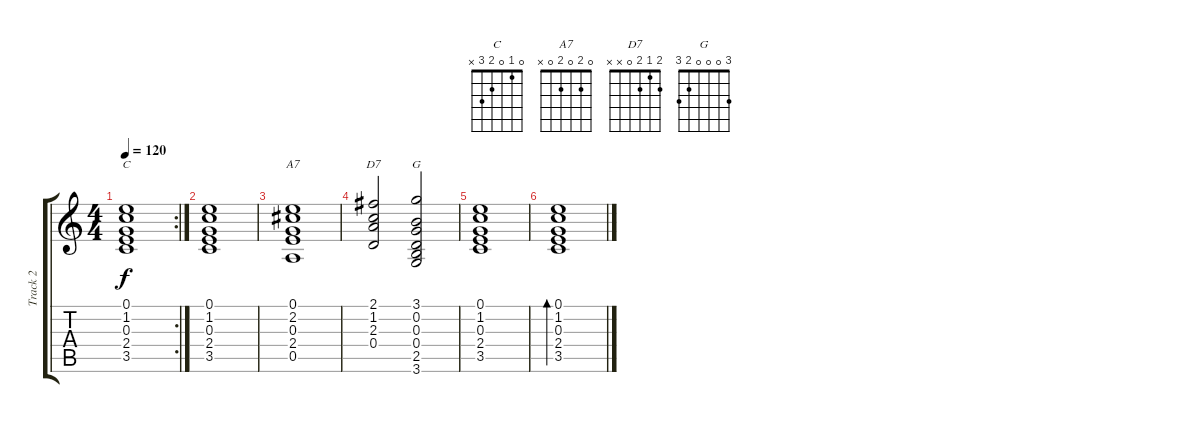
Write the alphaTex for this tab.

\track ("Track 2" "Track 2") {instrument acousticguitarsteel}
\staff {score tabs}
\tuning (E4 B3 G3 D3 A2 E2) {hide}
\chord ("C" 0 1 0 2 3 x)
\chord ("A7" 0 2 0 2 0 x)
\chord ("D7" 2 1 2 0 x x)
\chord ("G" 3 0 0 0 2 3)
\rc 2
\ts (4 4)
\tempo 120
\clef g2
\ks c
(0.1 1.2 0.3 2.4 3.5).1{ch "C" dy f} |
(0.1 1.2 0.3 2.4 3.5).1 |
(0.1 2.2 0.3 2.4 0.5).1{ch "A7"} |
(2.1 1.2 2.3 0.4).2{ch "D7"} (3.1 0.2 0.3 0.4 2.5 3.6).2{ch "G"} |
(0.1 1.2 0.3 2.4 3.5).1 |
(0.1 1.2 0.3 2.4 3.5).1{bd 240}
